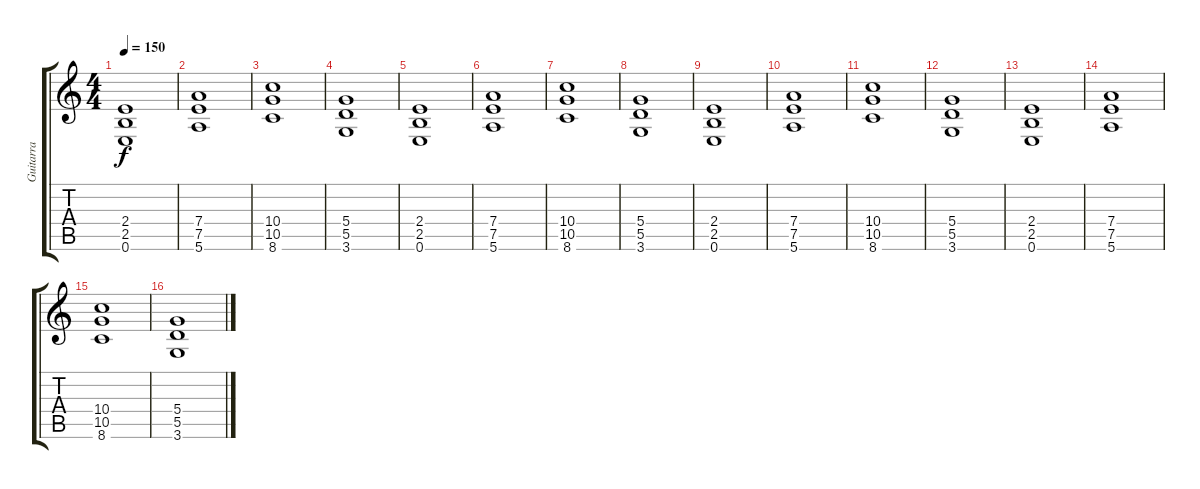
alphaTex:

\track ("Guitarra" "Guitarra") {instrument acousticguitarsteel}
\staff {score tabs}
\tuning (E4 B3 G3 D3 A2 E2) {hide}
\ts (4 4)
\tempo 150
\clef g2
\ks c
(2.4 2.5 0.6).1{dy f} |
(7.4 7.5 5.6).1{volume 16 instrument distortionguitar} |
(10.4 10.5 8.6).1 |
(5.4 5.5 3.6).1 |
(2.4 2.5 0.6).1 |
(7.4 7.5 5.6).1{volume 16 instrument distortionguitar} |
(10.4 10.5 8.6).1 |
(5.4 5.5 3.6).1 |
(2.4 2.5 0.6).1 |
\section ("" "")
(7.4 7.5 5.6).1{volume 16 instrument distortionguitar} |
(10.4 10.5 8.6).1 |
(5.4 5.5 3.6).1 |
(2.4 2.5 0.6).1 |
(7.4 7.5 5.6).1{volume 16 instrument distortionguitar} |
(10.4 10.5 8.6).1 |
(5.4 5.5 3.6).1
